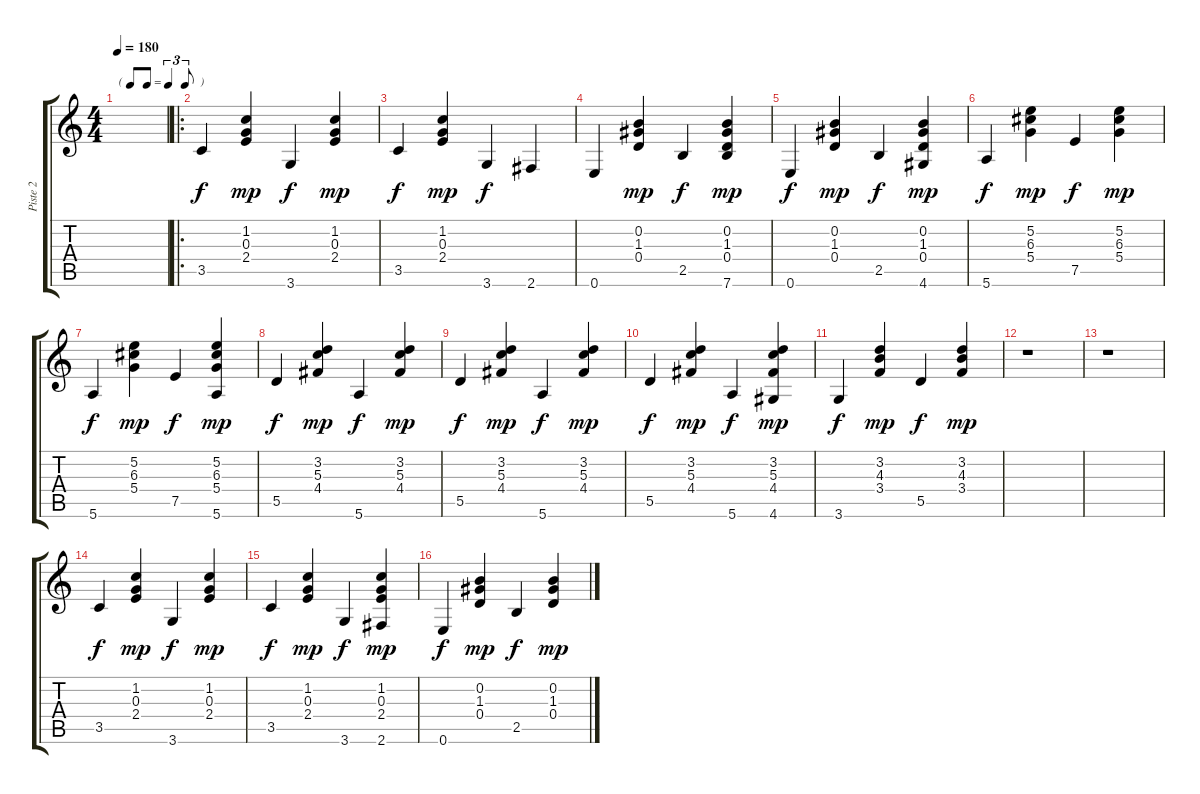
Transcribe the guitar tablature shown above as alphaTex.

\track ("Piste 2" "Piste 2") {instrument acousticguitarnylon}
\staff {score tabs}
\tuning (E4 B3 G3 D3 A2 E2) {hide}
\ts (4 4)
\tf triplet8th
\tempo 180
\clef g2
\ks c
|
\ro
3.5.4 (1.2 0.3 2.4).4{dy mp} 3.6.4{dy f} (1.2 0.3 2.4).4{dy mp} |
3.5.4{dy f} (1.2 0.3 2.4).4{dy mp} 3.6.4{dy f} 2.6.4 |
0.6.4 (0.2 1.3 0.4).4{dy mp} 2.5.4{dy f} (0.2 1.3 0.4 7.6).4{dy mp} |
0.6.4{dy f} (0.2 1.3 0.4).4{dy mp} 2.5.4{dy f} (0.2 1.3 0.4 4.6).4{dy mp} |
5.6.4{dy f} (5.2 6.3 5.4).4{dy mp} 7.5.4{dy f} (5.2 6.3 5.4).4{dy mp} |
5.6.4{dy f} (5.2 6.3 5.4).4{dy mp} 7.5.4{dy f} (5.2 6.3 5.4 5.6).4{dy mp} |
5.5.4{dy f} (3.2 5.3 4.4).4{dy mp} 5.6.4{dy f} (3.2 5.3 4.4).4{dy mp} |
5.5.4{dy f} (3.2 5.3 4.4).4{dy mp} 5.6.4{dy f} (3.2 5.3 4.4).4{dy mp} |
5.5.4{dy f} (3.2 5.3 4.4).4{dy mp} 5.6.4{dy f} (3.2 5.3 4.4 4.6).4{dy mp} |
3.6.4{dy f} (3.2 4.3 3.4).4{dy mp} 5.5.4{dy f} (3.2 4.3 3.4).4{dy mp} |
r.1 |
r.1 |
3.5.4{dy f} (1.2 0.3 2.4).4{dy mp} 3.6.4{dy f} (1.2 0.3 2.4).4{dy mp} |
3.5.4{dy f} (1.2 0.3 2.4).4{dy mp} 3.6.4{dy f} (1.2 0.3 2.4 2.6).4{dy mp} |
0.6.4{dy f} (0.2 1.3 0.4).4{dy mp} 2.5.4{dy f} (0.2 1.3 0.4).4{dy mp}
